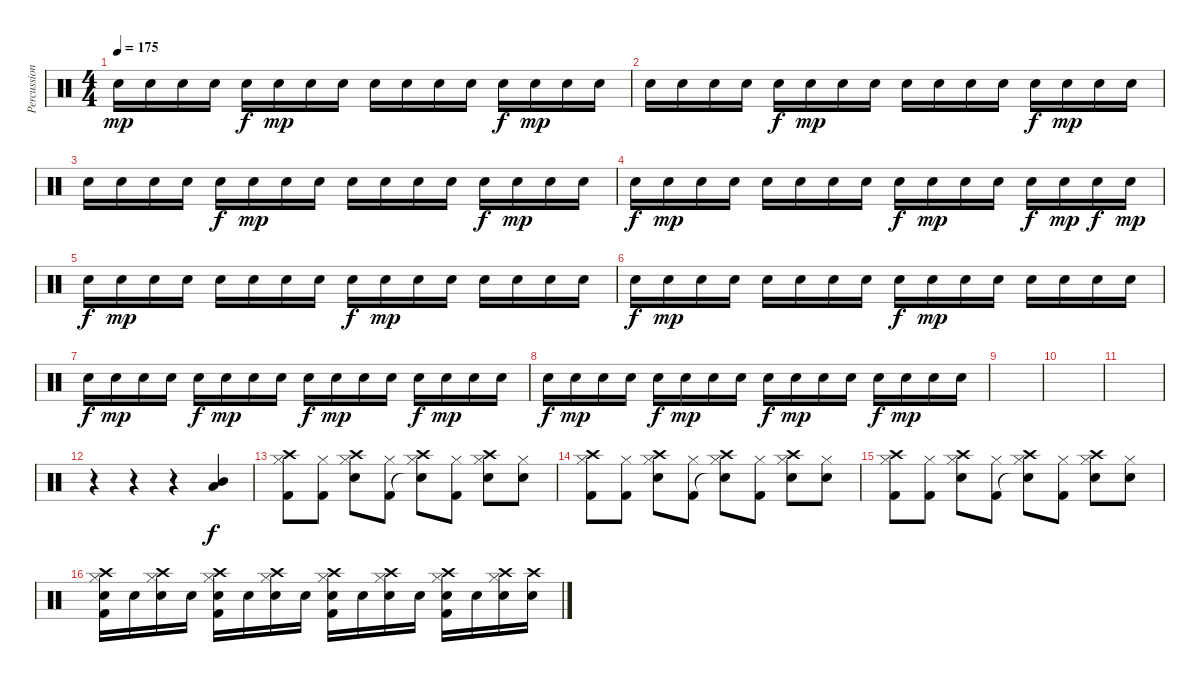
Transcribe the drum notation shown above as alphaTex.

\track ("Percussion" "Percussion") {instrument percussion}
\staff {score}
\articulation defaults
\ts (4 4)
\tempo 175
\clef neutral
\ks c "Electric Snare (hit)".16{dy mp} "Electric Snare (hit)".16 "Electric Snare (hit)".16 "Electric Snare (hit)".16 "Electric Snare (hit)".16{dy f} "Electric Snare (hit)".16{dy mp} "Electric Snare (hit)".16 "Electric Snare (hit)".16 "Electric Snare (hit)".16 "Electric Snare (hit)".16 "Electric Snare (hit)".16 "Electric Snare (hit)".16 "Electric Snare (hit)".16{dy f} "Electric Snare (hit)".16{dy mp} "Electric Snare (hit)".16 "Electric Snare (hit)".16
|
"Electric Snare (hit)".16 "Electric Snare (hit)".16 "Electric Snare (hit)".16 "Electric Snare (hit)".16 "Electric Snare (hit)".16{dy f} "Electric Snare (hit)".16{dy mp} "Electric Snare (hit)".16 "Electric Snare (hit)".16 "Electric Snare (hit)".16 "Electric Snare (hit)".16 "Electric Snare (hit)".16 "Electric Snare (hit)".16 "Electric Snare (hit)".16{dy f} "Electric Snare (hit)".16{dy mp} "Electric Snare (hit)".16 "Electric Snare (hit)".16 |
"Electric Snare (hit)".16 "Electric Snare (hit)".16 "Electric Snare (hit)".16 "Electric Snare (hit)".16 "Electric Snare (hit)".16{dy f} "Electric Snare (hit)".16{dy mp} "Electric Snare (hit)".16 "Electric Snare (hit)".16 "Electric Snare (hit)".16 "Electric Snare (hit)".16 "Electric Snare (hit)".16 "Electric Snare (hit)".16 "Electric Snare (hit)".16{dy f} "Electric Snare (hit)".16{dy mp} "Electric Snare (hit)".16 "Electric Snare (hit)".16 |
"Electric Snare (hit)".16{dy f} "Electric Snare (hit)".16{dy mp} "Electric Snare (hit)".16 "Electric Snare (hit)".16 "Electric Snare (hit)".16 "Electric Snare (hit)".16 "Electric Snare (hit)".16 "Electric Snare (hit)".16 "Electric Snare (hit)".16{dy f} "Electric Snare (hit)".16{dy mp} "Electric Snare (hit)".16 "Electric Snare (hit)".16 "Electric Snare (hit)".16{dy f} "Electric Snare (hit)".16{dy mp} "Electric Snare (hit)".16{dy f} "Electric Snare (hit)".16{dy mp} |
"Electric Snare (hit)".16{dy f} "Electric Snare (hit)".16{dy mp} "Electric Snare (hit)".16 "Electric Snare (hit)".16 "Electric Snare (hit)".16 "Electric Snare (hit)".16 "Electric Snare (hit)".16 "Electric Snare (hit)".16 "Electric Snare (hit)".16{dy f} "Electric Snare (hit)".16{dy mp} "Electric Snare (hit)".16 "Electric Snare (hit)".16 "Electric Snare (hit)".16 "Electric Snare (hit)".16 "Electric Snare (hit)".16 "Electric Snare (hit)".16 |
"Electric Snare (hit)".16{dy f} "Electric Snare (hit)".16{dy mp} "Electric Snare (hit)".16 "Electric Snare (hit)".16 "Electric Snare (hit)".16 "Electric Snare (hit)".16 "Electric Snare (hit)".16 "Electric Snare (hit)".16 "Electric Snare (hit)".16{dy f} "Electric Snare (hit)".16{dy mp} "Electric Snare (hit)".16 "Electric Snare (hit)".16 "Electric Snare (hit)".16 "Electric Snare (hit)".16 "Electric Snare (hit)".16 "Electric Snare (hit)".16 |
"Electric Snare (hit)".16{dy f} "Electric Snare (hit)".16{dy mp} "Electric Snare (hit)".16 "Electric Snare (hit)".16 "Electric Snare (hit)".16{dy f} "Electric Snare (hit)".16{dy mp} "Electric Snare (hit)".16 "Electric Snare (hit)".16 "Electric Snare (hit)".16{dy f} "Electric Snare (hit)".16{dy mp} "Electric Snare (hit)".16 "Electric Snare (hit)".16 "Electric Snare (hit)".16{dy f} "Electric Snare (hit)".16{dy mp} "Electric Snare (hit)".16 "Electric Snare (hit)".16 |
"Electric Snare (hit)".16{dy f} "Electric Snare (hit)".16{dy mp} "Electric Snare (hit)".16 "Electric Snare (hit)".16 "Electric Snare (hit)".16{dy f} "Electric Snare (hit)".16{dy mp} "Electric Snare (hit)".16 "Electric Snare (hit)".16 "Electric Snare (hit)".16{dy f} "Electric Snare (hit)".16{dy mp} "Electric Snare (hit)".16 "Electric Snare (hit)".16 "Electric Snare (hit)".16{dy f} "Electric Snare (hit)".16{dy mp} "Electric Snare (hit)".16 "Electric Snare (hit)".16 |
|
|
|
r.4 r.4 r.4 ("Low Tom (hit)" "Mid Tom (hit)").4{dy f} |
("Hi-Hat (closed)" "Kick (hit) 2" "Crash high (hit)").8 ("Hi-Hat (closed)" "Kick (hit) 2").8 ("Hi-Hat (closed)" "Electric Snare (hit)" "Crash high (hit)").8 ("Hi-Hat (closed)" "Kick (hit) 2").8 ("Hi-Hat (closed)" "Snare (hit)"{t} "Crash high (hit)").8 ("Hi-Hat (closed)" "Kick (hit) 2").8 ("Hi-Hat (closed)" "Electric Snare (hit)" "Crash high (hit)").8 ("Hi-Hat (closed)" "Electric Snare (hit)").8 |
("Hi-Hat (closed)" "Kick (hit) 2" "Crash high (hit)").8 ("Hi-Hat (closed)" "Kick (hit) 2").8 ("Hi-Hat (closed)" "Electric Snare (hit)" "Crash high (hit)").8 ("Hi-Hat (closed)" "Kick (hit) 2").8 ("Hi-Hat (closed)" "Snare (hit)"{t} "Crash high (hit)").8 ("Hi-Hat (closed)" "Kick (hit) 2").8 ("Hi-Hat (closed)" "Electric Snare (hit)" "Crash high (hit)").8 ("Hi-Hat (closed)" "Electric Snare (hit)").8 |
("Hi-Hat (closed)" "Kick (hit) 2" "Crash high (hit)").8 ("Hi-Hat (closed)" "Kick (hit) 2").8 ("Hi-Hat (closed)" "Electric Snare (hit)" "Crash high (hit)").8 ("Hi-Hat (closed)" "Kick (hit) 2").8 ("Hi-Hat (closed)" "Snare (hit)"{t} "Crash high (hit)").8 ("Hi-Hat (closed)" "Kick (hit) 2").8 ("Hi-Hat (closed)" "Electric Snare (hit)" "Crash high (hit)").8 ("Hi-Hat (closed)" "Electric Snare (hit)").8 |
("Hi-Hat (closed)" "Electric Snare (hit)" "Kick (hit) 2" "Crash high (hit)").16 "Electric Snare (hit)".16 ("Hi-Hat (closed)" "Electric Snare (hit)" "Crash high (hit)").16 "Electric Snare (hit)".16 ("Hi-Hat (closed)" "Electric Snare (hit)" "Kick (hit) 2" "Crash high (hit)").16 "Electric Snare (hit)".16 ("Hi-Hat (closed)" "Electric Snare (hit)" "Crash high (hit)").16 "Electric Snare (hit)".16 ("Hi-Hat (closed)" "Electric Snare (hit)" "Kick (hit) 2" "Crash high (hit)").16 "Electric Snare (hit)".16 ("Hi-Hat (closed)" "Electric Snare (hit)" "Crash high (hit)").16 "Electric Snare (hit)".16 ("Hi-Hat (closed)" "Electric Snare (hit)" "Kick (hit) 2" "Crash high (hit)").16 "Electric Snare (hit)".16 ("Hi-Hat (closed)" "Electric Snare (hit)" "Crash high (hit)").16 ("Electric Snare (hit)" "Crash high (hit)").16
